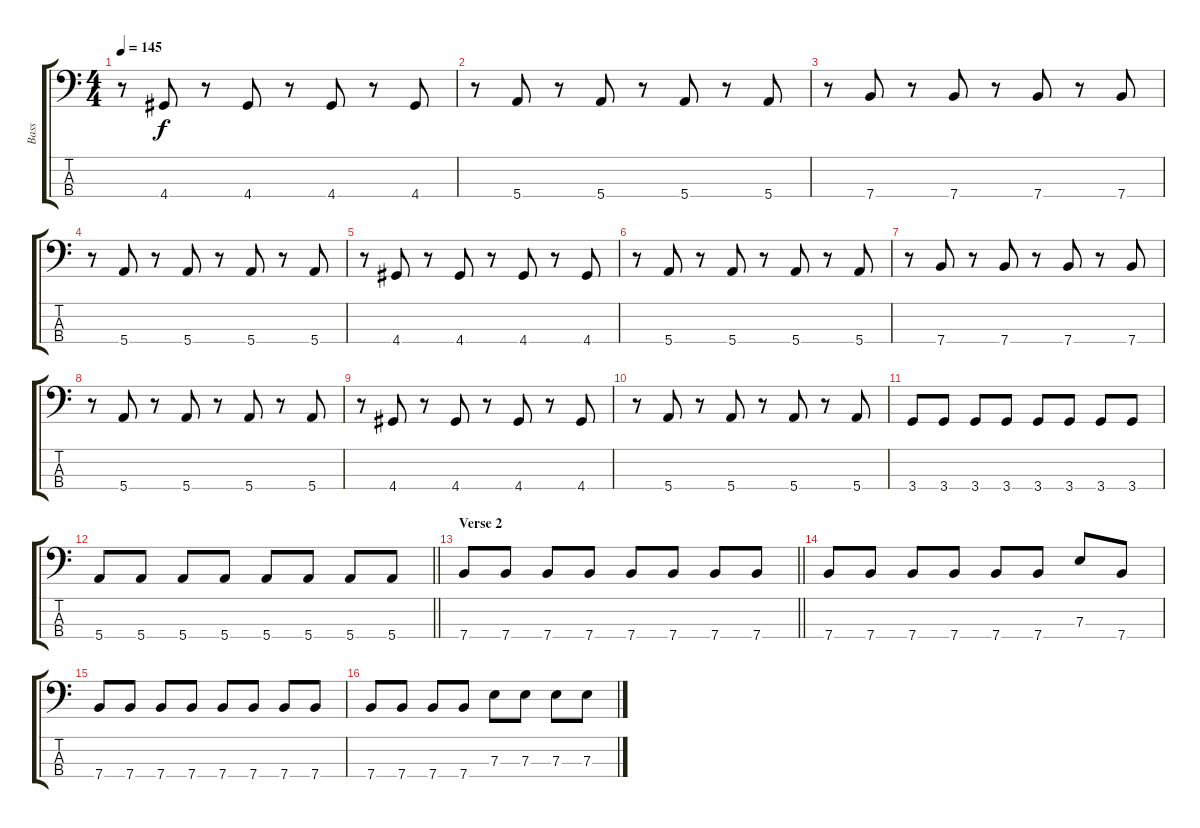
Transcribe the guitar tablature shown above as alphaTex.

\track ("Bass" "Bass") {instrument electricbasspick}
\staff {score tabs}
\tuning (G2 D2 A1 E1) {hide}
\ts (4 4)
\tempo 145
\clef f4
\ks c
r.8{dy f} 4.4.8 r.8 4.4.8 r.8 4.4.8 r.8 4.4.8 |
r.8 5.4.8 r.8 5.4.8 r.8 5.4.8 r.8 5.4.8 |
r.8 7.4.8 r.8 7.4.8 r.8 7.4.8 r.8 7.4.8 |
r.8 5.4.8 r.8 5.4.8 r.8 5.4.8 r.8 5.4.8 |
r.8 4.4.8 r.8 4.4.8 r.8 4.4.8 r.8 4.4.8 |
r.8 5.4.8 r.8 5.4.8 r.8 5.4.8 r.8 5.4.8 |
r.8 7.4.8 r.8 7.4.8 r.8 7.4.8 r.8 7.4.8 |
r.8 5.4.8 r.8 5.4.8 r.8 5.4.8 r.8 5.4.8 |
r.8 4.4.8 r.8 4.4.8 r.8 4.4.8 r.8 4.4.8 |
r.8 5.4.8 r.8 5.4.8 r.8 5.4.8 r.8 5.4.8 |
3.4.8 3.4.8 3.4.8 3.4.8 3.4.8 3.4.8 3.4.8 3.4.8 |
\barLineRight lightlight
5.4.8 5.4.8 5.4.8 5.4.8 5.4.8 5.4.8 5.4.8 5.4.8 |
\section ("" "Verse 2")
\barLineRight lightlight
7.4.8 7.4.8 7.4.8 7.4.8 7.4.8 7.4.8 7.4.8 7.4.8 |
\section ("" "")
7.4.8 7.4.8 7.4.8 7.4.8 7.4.8 7.4.8 7.3.8 7.4.8 |
7.4.8 7.4.8 7.4.8 7.4.8 7.4.8 7.4.8 7.4.8 7.4.8 |
7.4.8 7.4.8 7.4.8 7.4.8 7.3.8 7.3.8 7.3.8 7.3.8
